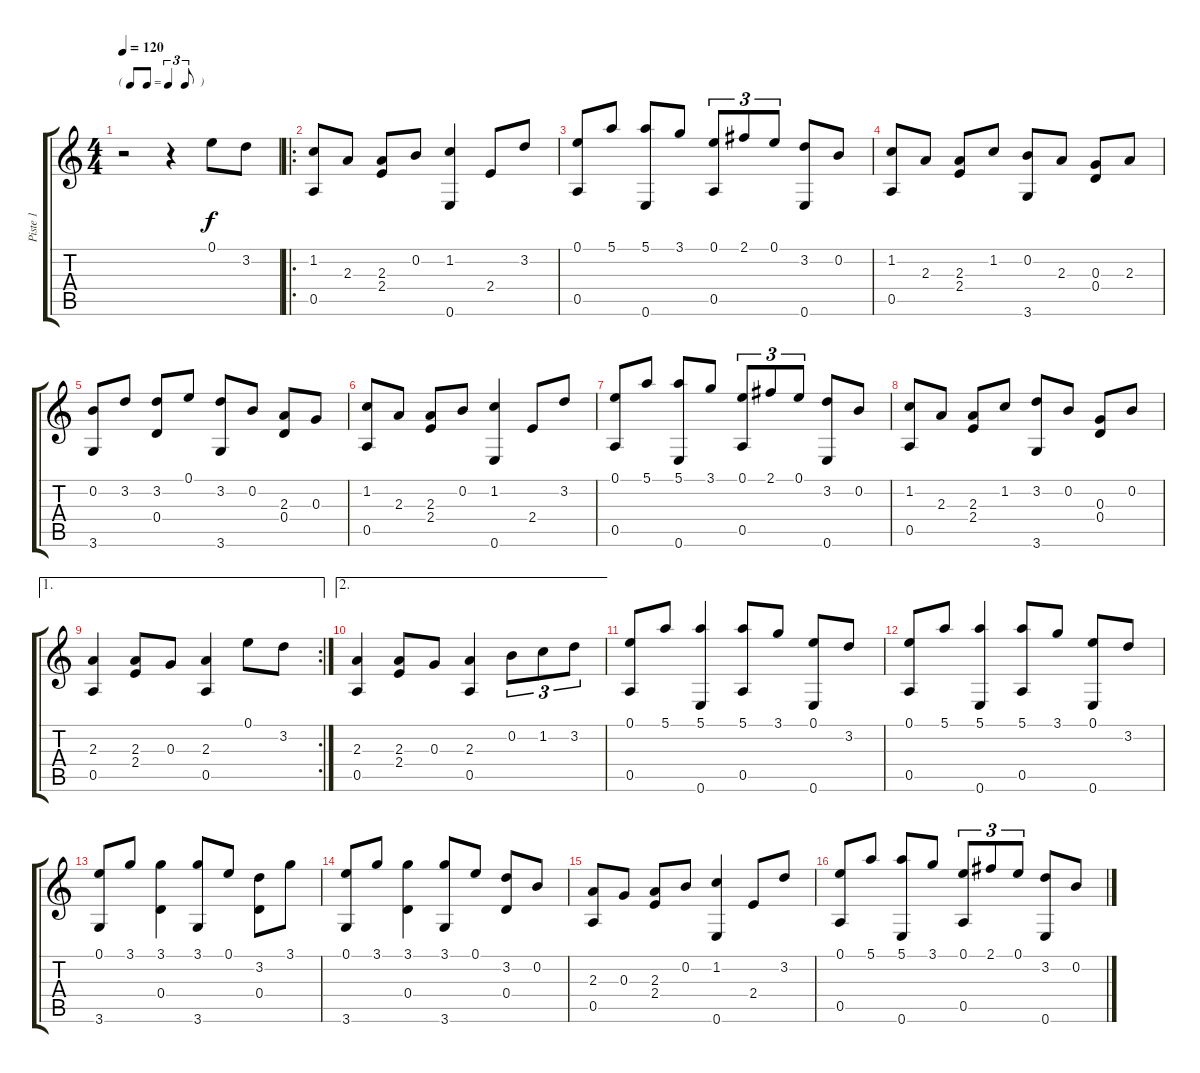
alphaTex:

\track ("Piste 1" "Piste 1") {instrument acousticguitarnylon}
\staff {score tabs}
\tuning (E4 B3 G3 D3 A2 E2) {hide}
\ts (4 4)
\tf triplet8th
\tempo 120
\clef g2
\ks c
r.2{dy f instrument acousticguitarnylon} r.4 0.1.8 3.2.8 |
\ro
(1.2 0.5).8 2.3.8 (2.3 2.4).8 0.2.8 (1.2 0.6).4 2.4.8 3.2.8 |
(0.1 0.5).8 5.1.8 (5.1 0.6).8 3.1.8 (0.1 0.5).8{tu (3 2)} 2.1.8{tu (3 2)} 0.1.8{tu (3 2)} (3.2 0.6).8 0.2.8 |
(1.2 0.5).8 2.3.8 (2.3 2.4).8 1.2.8 (0.2 3.6).8 2.3.8 (0.3 0.4).8 2.3.8 |
(0.2 3.6).8 3.2.8 (3.2 0.4).8 0.1.8 (3.2 3.6).8 0.2.8 (2.3 0.4).8 0.3.8 |
(1.2 0.5).8 2.3.8 (2.3 2.4).8 0.2.8 (1.2 0.6).4 2.4.8 3.2.8 |
(0.1 0.5).8 5.1.8 (5.1 0.6).8 3.1.8 (0.1 0.5).8{tu (3 2)} 2.1.8{tu (3 2)} 0.1.8{tu (3 2)} (3.2 0.6).8 0.2.8 |
(1.2 0.5).8 2.3.8 (2.3 2.4).8 1.2.8 (3.2 3.6).8 0.2.8 (0.3 0.4).8 0.2.8 |
\ae 1
\rc 2
(2.3 0.5).4 (2.3 2.4).8 0.3.8 (2.3 0.5).4 0.1.8 3.2.8 |
\ae 2
(2.3 0.5).4 (2.3 2.4).8 0.3.8 (2.3 0.5).4 0.2.8{tu (3 2)} 1.2.8{tu (3 2)} 3.2.8{tu (3 2)} |
(0.1 0.5).8 5.1.8 (5.1 0.6).4 (5.1 0.5).8 3.1.8 (0.1 0.6).8 3.2.8 |
(0.1 0.5).8 5.1.8 (5.1 0.6).4 (5.1 0.5).8 3.1.8 (0.1 0.6).8 3.2.8 |
(0.1 3.6).8 3.1.8 (3.1 0.4).4 (3.1 3.6).8 0.1.8 (3.2 0.4).8 3.1.8 |
(0.1 3.6).8 3.1.8 (3.1 0.4).4 (3.1 3.6).8 0.1.8 (3.2 0.4).8 0.2.8 |
(2.3 0.5).8 0.3.8 (2.3 2.4).8 0.2.8 (1.2 0.6).4 2.4.8 3.2.8 |
(0.1 0.5).8 5.1.8 (5.1 0.6).8 3.1.8 (0.1 0.5).8{tu (3 2)} 2.1.8{tu (3 2)} 0.1.8{tu (3 2)} (3.2 0.6).8 0.2.8
